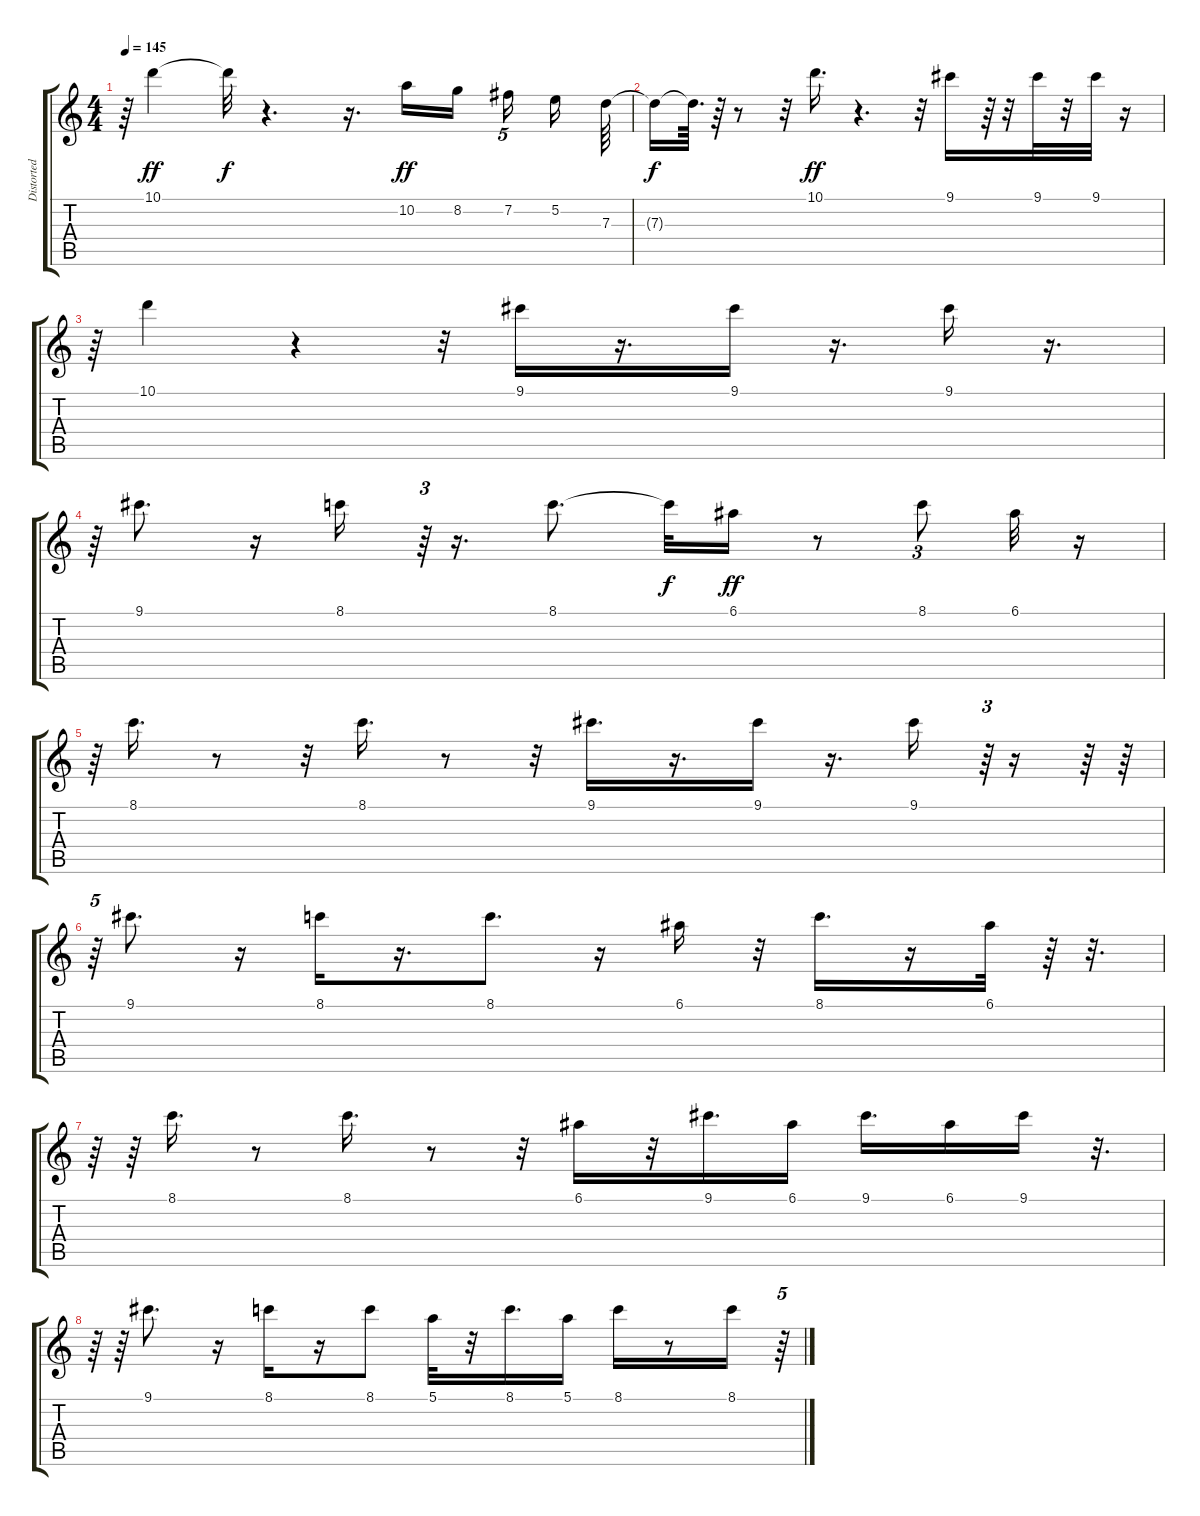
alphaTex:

\track ("Distorted Guitar 1" "Distorted ") {instrument distortionguitar}
\staff {score tabs}
\tuning (E4 B3 G3 D3 A2 E2) {hide}
\ts (4 4)
\tempo 145
\clef g2
\ks c
r.64{dy ff} 10.1.4 10.1{t}.32{dy f} r.4{d} r.16{d} 10.2.16{dy ff} 8.2.16{beam splitsecondary} 7.2.16{tu (5 4)} 5.2.16 7.3.64 |
7.3{t}.16{dy f} 7.3{t}.64{d} r.64 r.8 r.32 10.1.16{d dy ff} r.4{d} r.32 9.1.16 r.64 r.32 9.1.32 r.32 9.1.32 r.16 |
r.64 10.1.4 r.4 r.32 9.1.16 r.16{d} 9.1.16 r.16{d} 9.1.16 r.16{d} |
r.64 9.1.8{d} r.16 8.1.16 r.64{tu (3 2)} r.16{d} 8.1.8{d} 8.1{t}.32{dy f} 6.1.16{dy ff} r.8 8.1.8{tu (3 2)} 6.1.32 r.16 |
r.64 8.1.16{d} r.8 r.32 8.1.16{d} r.8 r.32 9.1.16{d} r.16{d} 9.1.16 r.16{d} 9.1.16 r.64{tu (3 2)} r.16 r.64 r.64 |
r.64{tu (5 4)} 9.1.8{d} r.16 8.1.16 r.16{d} 8.1.8{d} r.16 6.1.16 r.32 8.1.16{d} r.16 6.1.32 r.64 r.32{d} |
r.64 r.64 8.1.16{d} r.8 8.1.16{d} r.8 r.32 6.1.16 r.32 9.1.16{d} 6.1.16 9.1.16{d} 6.1.16 9.1.16 r.32{d} |
r.64 r.64 9.1.8{d} r.16 8.1.16 r.16 8.1.8 5.1.32 r.32 8.1.16{d} 5.1.16 8.1.16 r.8 8.1.16 r.64{tu (5 4)}
